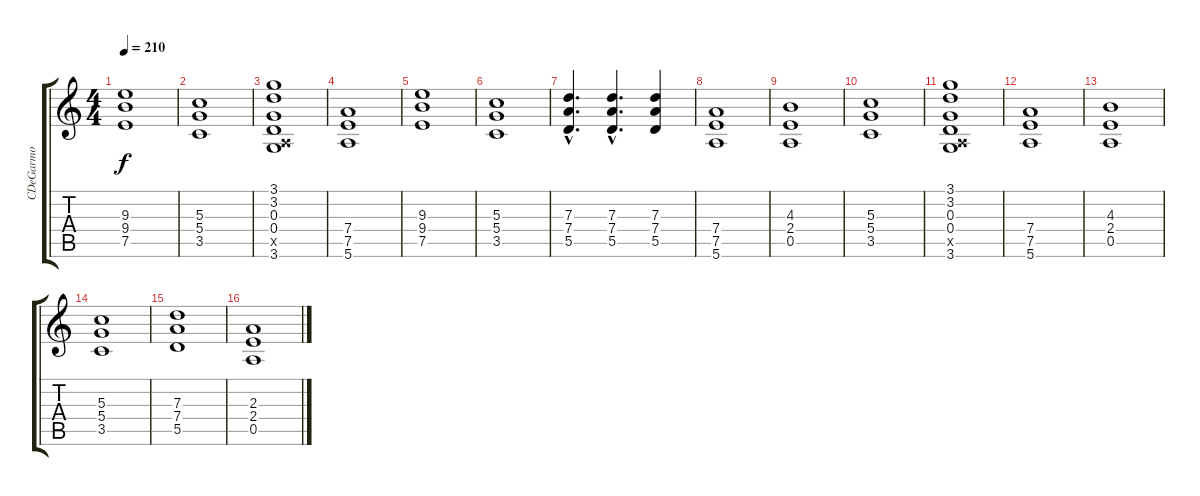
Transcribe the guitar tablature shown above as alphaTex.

\track ("CDeGarmo" "CDeGarmo") {instrument distortionguitar}
\staff {score tabs}
\tuning (E4 B3 G3 D3 A2 E2) {hide}
\ts (4 4)
\tempo 210
\clef g2
\ks c
(9.3 9.4 7.5).1{dy f} |
(5.3 5.4 3.5).1 |
(3.1 3.2 0.3 0.4 0.5{x} 3.6).1 |
(7.4 7.5 5.6).1 |
(9.3 9.4 7.5).1 |
(5.3 5.4 3.5).1 |
(7.3{hac} 7.4{hac} 5.5{hac}).4{d} (7.3{hac} 7.4{hac} 5.5{hac}).4{d} (7.3 7.4 5.5).4 |
(7.4 7.5 5.6).1 |
(4.3 2.4 0.5).1 |
(5.3 5.4 3.5).1 |
(3.1 3.2 0.3 0.4 0.5{x} 3.6).1 |
(7.4 7.5 5.6).1 |
(4.3 2.4 0.5).1 |
(5.3 5.4 3.5).1 |
(7.3 7.4 5.5).1 |
(2.3 2.4 0.5).1
